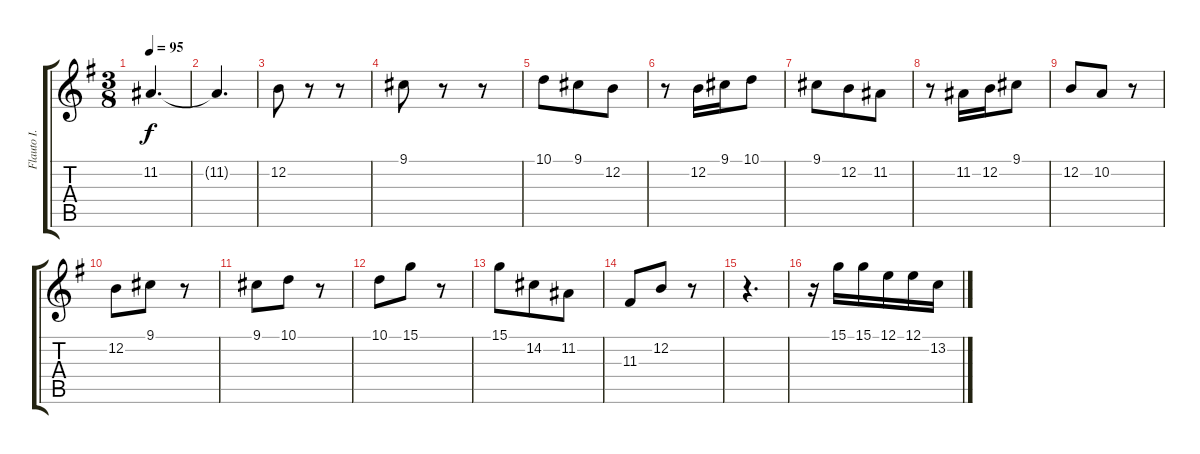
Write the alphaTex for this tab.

\track ("Flauto I. (Flùte à bee)" "Flauto I. ") {instrument recorder}
\staff {score tabs}
\tuning (E4 B3 G3 D3 A2 E2) {hide}
\ts (3 8)
\tempo 95
\clef g2
\ks g
11.2{t}.4{d dy f} |
11.2{t}.4{d} |
12.2.8 r.8 r.8 |
9.1.8 r.8 r.8 |
10.1.8 9.1.8 12.2.8 |
r.8 12.2.16 9.1.16{beam merge} 10.1.8 |
9.1.8 12.2.8 11.2.8 |
r.8 11.2.16 12.2.16{beam merge} 9.1.8 |
12.2.8{beam merge} 10.2.8 r.8 |
12.2.8{beam merge} 9.1.8 r.8 |
9.1.8{beam merge} 10.1.8 r.8 |
10.1.8{beam merge} 15.1.8 r.8 |
15.1.8 14.2.8 11.2.8 |
11.3.8{beam merge} 12.2.8 r.8 |
r.4{d} |
r.16 15.1.16{beam merge} 15.1.16 12.1.16{beam merge} 12.1.16 13.2.16
